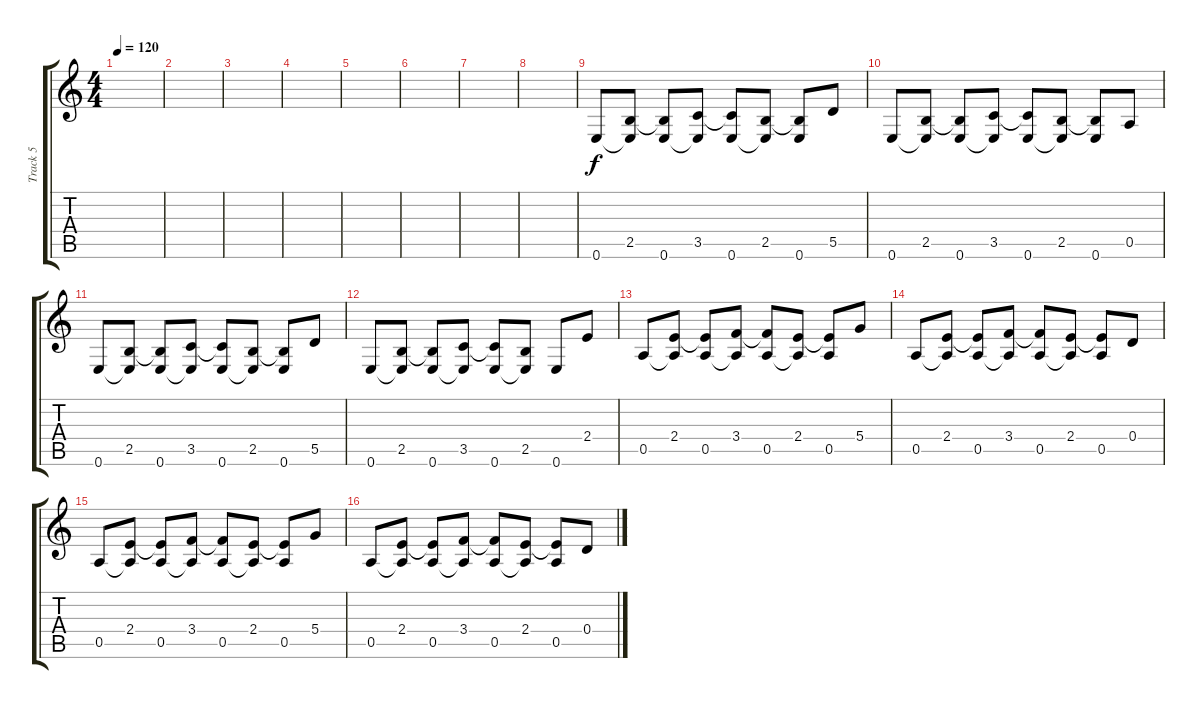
\track ("Track 5" "Track 5") {instrument acousticguitarsteel}
\staff {score tabs}
\tuning (E4 B3 G3 D3 A2 E2) {hide}
\ts (4 4)
\tempo 120
\clef g2
\ks c
|
|
|
|
|
|
|
|
0.6.8 (2.5 0.6{t}).8 (2.5{t} 0.6).8 (3.5 0.6{t}).8 (3.5{t} 0.6).8 (2.5 0.6{t}).8 (2.5{t} 0.6).8 5.5.8 |
0.6.8 (2.5 0.6{t}).8 (2.5{t} 0.6).8 (3.5 0.6{t}).8 (3.5{t} 0.6).8 (2.5 0.6{t}).8 (2.5{t} 0.6).8 0.5.8 |
0.6.8 (2.5 0.6{t}).8 (2.5{t} 0.6).8 (3.5 0.6{t}).8 (3.5{t} 0.6).8 (2.5 0.6{t}).8 (2.5{t} 0.6).8 5.5.8 |
0.6.8 (2.5 0.6{t}).8 (2.5{t} 0.6).8 (3.5 0.6{t}).8 (3.5{t} 0.6).8 (2.5 0.6{t}).8 0.6.8 2.4.8 |
0.5.8 (2.4 0.5{t}).8 (2.4{t} 0.5).8 (3.4 0.5{t}).8 (3.4{t} 0.5).8 (2.4 0.5{t}).8 (2.4{t} 0.5).8 5.4.8 |
0.5.8 (2.4 0.5{t}).8 (2.4{t} 0.5).8 (3.4 0.5{t}).8 (3.4{t} 0.5).8 (2.4 0.5{t}).8 (2.4{t} 0.5).8 0.4.8 |
0.5.8 (2.4 0.5{t}).8 (2.4{t} 0.5).8 (3.4 0.5{t}).8 (3.4{t} 0.5).8 (2.4 0.5{t}).8 (2.4{t} 0.5).8 5.4.8 |
0.5.8 (2.4 0.5{t}).8 (2.4{t} 0.5).8 (3.4 0.5{t}).8 (3.4{t} 0.5).8 (2.4 0.5{t}).8 (2.4{t} 0.5).8 0.4.8
